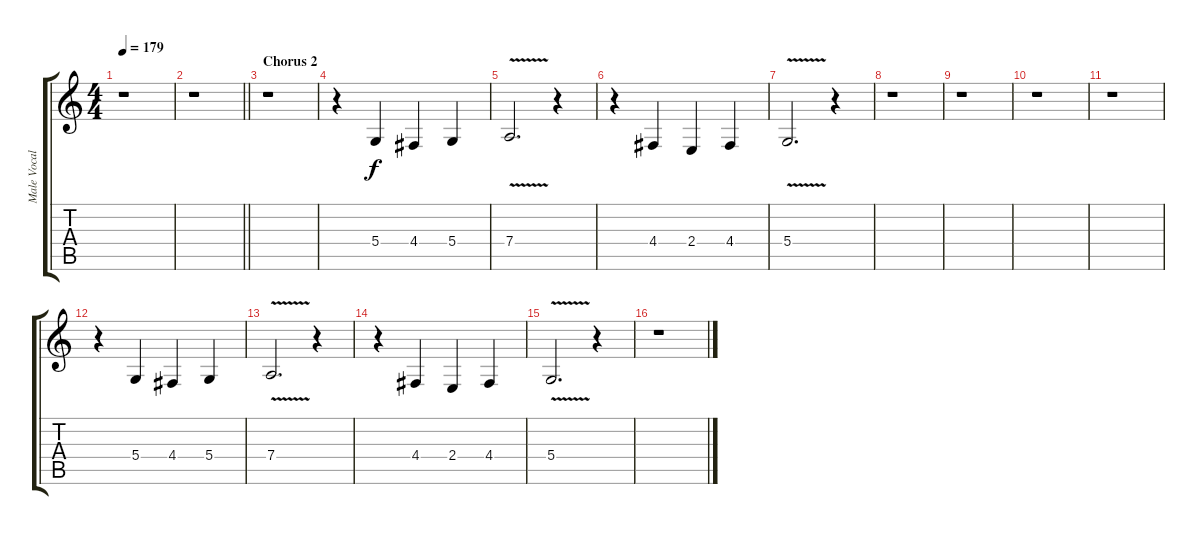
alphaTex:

\track ("Male Vocals" "Male Vocal") {instrument cello}
\staff {score tabs}
\tuning (E4 B3 G3 D3 A2 E2) {hide}
\ts (4 4)
\tempo 179
\clef g2
\ks c
r.1{dy f} |
\barLineRight lightlight
r.1 |
\section ("" "Chorus 2")
r.1 |
r.4 5.4.4 4.4.4 5.4.4 |
7.4{v}.2{d} r.4 |
r.4 4.4.4 2.4.4 4.4.4 |
5.4{v}.2{d} r.4 |
r.1 |
r.1 |
r.1 |
r.1 |
r.4 5.4.4 4.4.4 5.4.4 |
7.4{v}.2{d} r.4 |
r.4 4.4.4 2.4.4 4.4.4 |
5.4{v}.2{d} r.4 |
r.1
